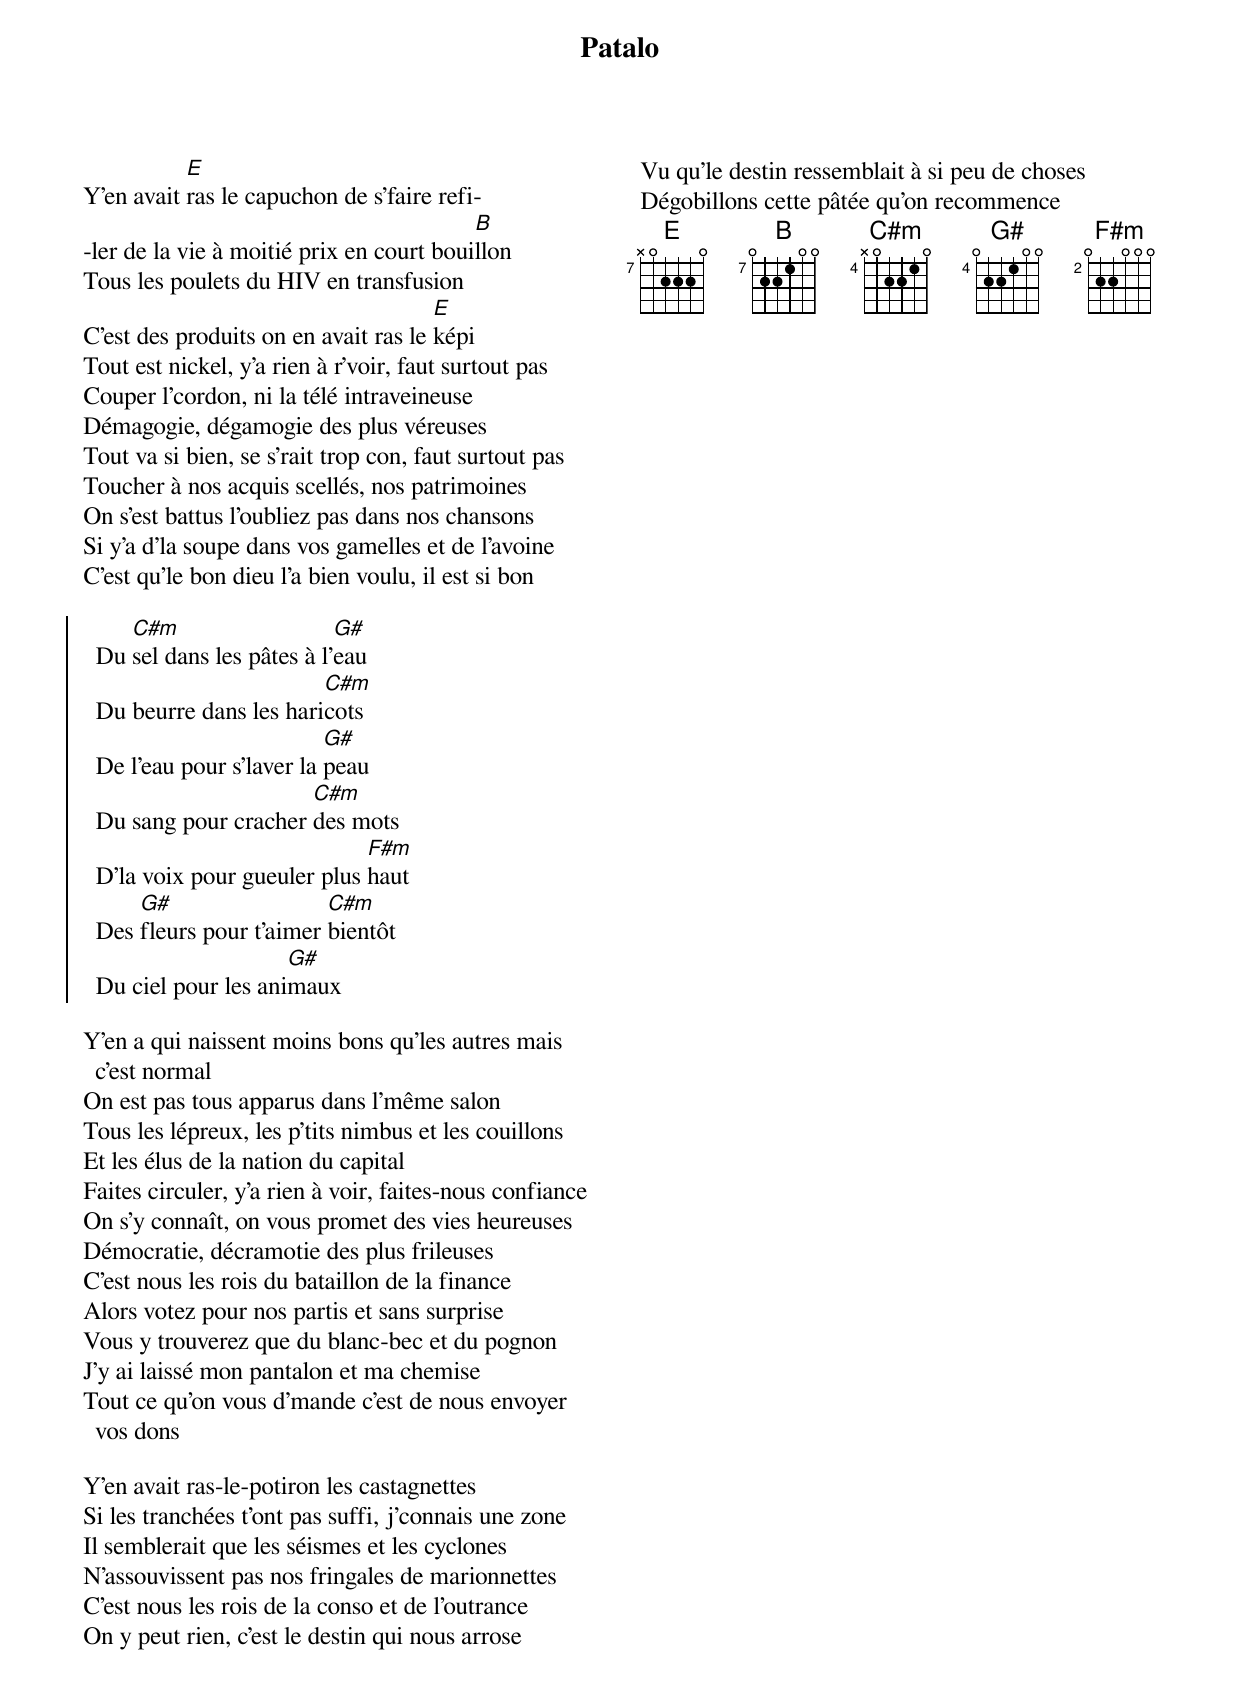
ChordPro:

{title: Patalo}
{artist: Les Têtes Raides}
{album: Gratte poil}
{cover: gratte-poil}
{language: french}
{columns: 2}
{define: E base-fret 7 frets X 0 2 2 2 0}
{define: B base-fret 7 frets 0 2 2 1 0 0}
{define: C#m base-fret 4 frets X 0 2 2 1 0}
{define: G# base-fret 4 frets 0 2 2 1 0 0}
{define: F#m base-fret 2 frets 0 2 2 0 0 0}

Y'en avait [E]ras le capuchon de s'faire refi-
-ler de la vie à moitié prix en court boui[B]llon
Tous les poulets du HIV en transfusion
C'est des produits on en avait ras le [E]képi
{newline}
Tout est nickel, y'a rien à r'voir, faut surtout pas
Couper l'cordon, ni la télé intraveineuse
Démagogie, dégamogie des plus véreuses
Tout va si bien, se s'rait trop con, faut surtout pas
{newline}
Toucher à nos acquis scellés, nos patrimoines
On s'est battus l'oubliez pas dans nos chansons
Si y'a d'la soupe dans vos gamelles et de l'avoine
C'est qu'le bon dieu l'a bien voulu, il est si bon

{start_of_chorus}
  Du [C#m]sel dans les pâtes à l'[G#]eau
  Du beurre dans les hari[C#m]cots
  De l'eau pour s'laver la [G#]peau
  Du sang pour cracher [C#m]des mots
  D'la voix pour gueuler plus [F#m]haut
  Des [G#]fleurs pour t'aimer [C#m]bientôt
  Du ciel pour les ani[G#]maux
{end_of_chorus}

Y'en a qui naissent moins bons qu'les autres mais c'est normal
On est pas tous apparus dans l'même salon
Tous les lépreux, les p'tits nimbus et les couillons
Et les élus de la nation du capital
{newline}
Faites circuler, y'a rien à voir, faites-nous confiance
On s'y connaît, on vous promet des vies heureuses
Démocratie, décramotie des plus frileuses
C'est nous les rois du bataillon de la finance
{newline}
Alors votez pour nos partis et sans surprise
Vous y trouverez que du blanc-bec et du pognon
J'y ai laissé mon pantalon et ma chemise
Tout ce qu'on vous d'mande c'est de nous envoyer vos dons

Y'en avait ras-le-potiron les castagnettes
Si les tranchées t'ont pas suffi, j'connais une zone
Il semblerait que les séismes et les cyclones
N'assouvissent pas nos fringales de marionnettes
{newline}
C'est nous les rois de la conso et de l'outrance
On y peut rien, c'est le destin qui nous arrose
Vu qu'le destin ressemblait à si peu de choses
Dégobillons cette pâtée qu'on recommence
